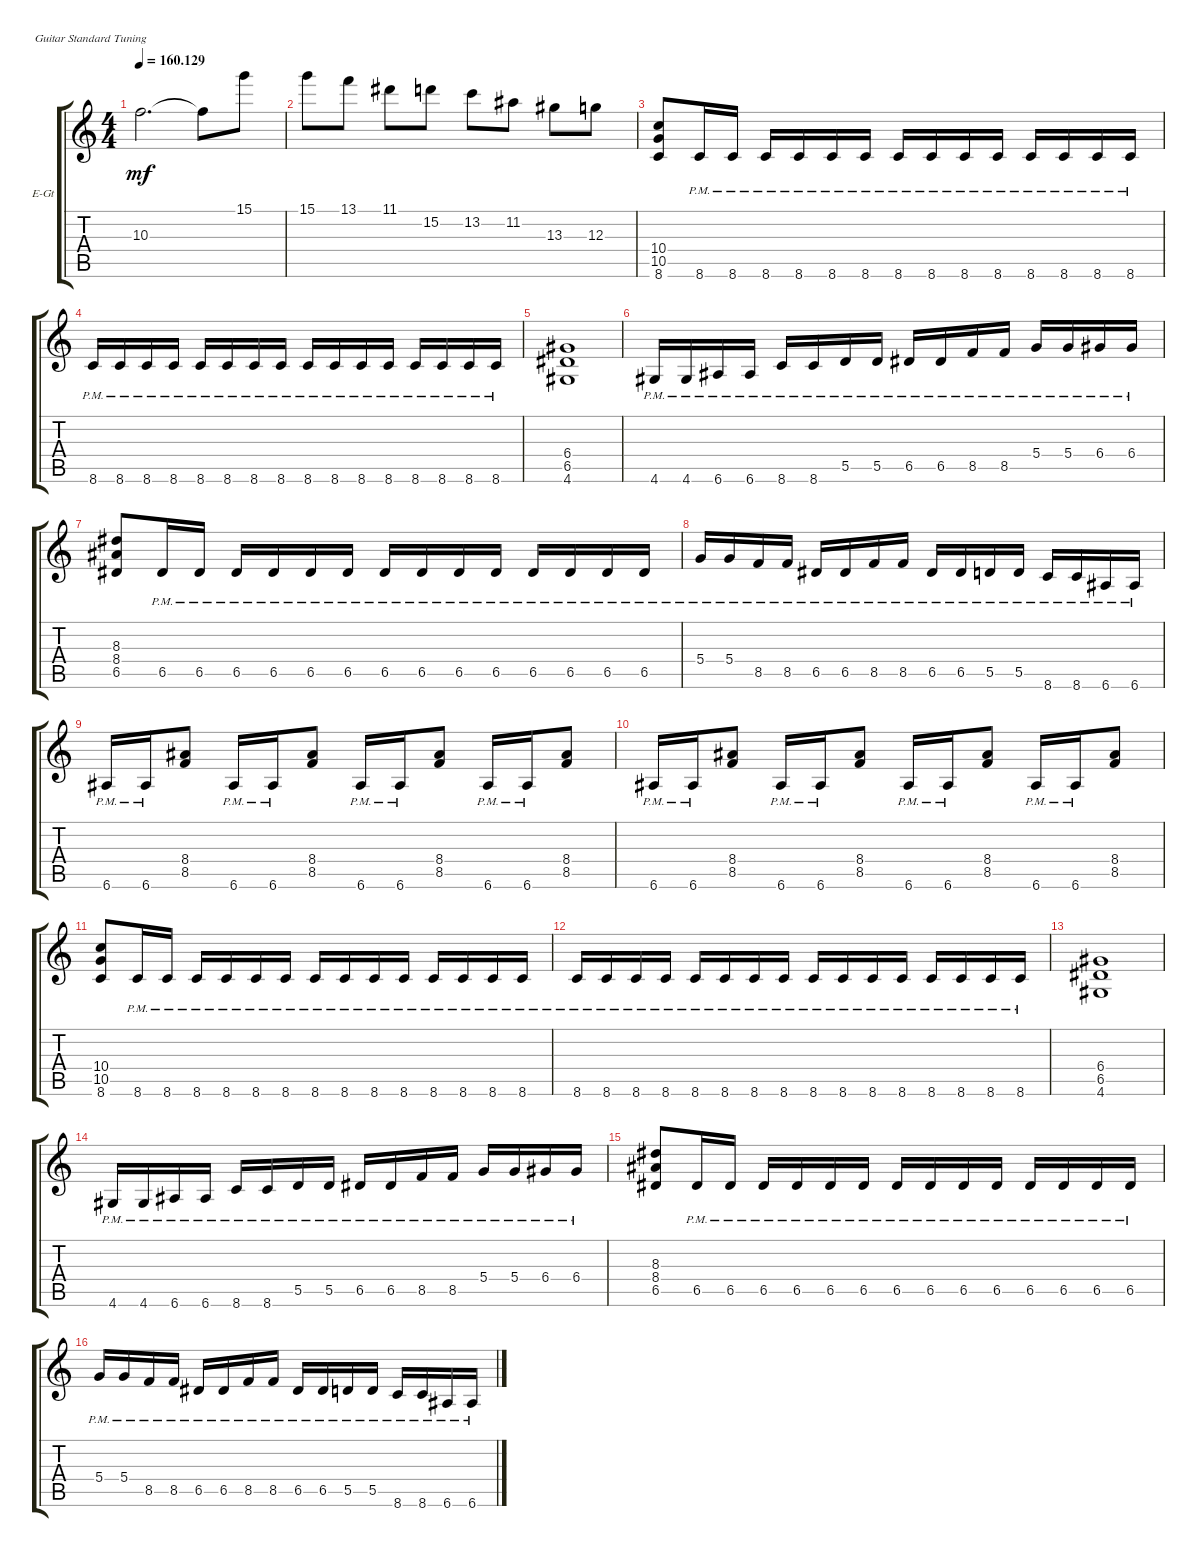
\defaultSystemsLayout 4
\bracketExtendMode groupsimilarinstruments
\firstSystemTrackNameOrientation horizontal
\otherSystemsTrackNameOrientation horizontal
\track ("Electric Guitar" "E-Gt") {instrument distortionguitar}
\staff {score tabs}
\tuning (E4 B3 G3 D3 A2 E2)
\ts (4 4)
\tempo
160.129
\accidentals auto
\clef g2
\ottava regular
\simile none
\ks c
10.3.2{d dy mf} 10.3{t}.8 15.1.8 |
15.1.8 13.1.8 11.1.8 15.2.8 13.2.8 11.2.8 13.3.8 12.3.8 |
(8.6 10.5 10.4).8 8.6{pm}.16 8.6{pm}.16 8.6{pm}.16 8.6{pm}.16 8.6{pm}.16 8.6{pm}.16 8.6{pm}.16 8.6{pm}.16 8.6{pm}.16 8.6{pm}.16 8.6{pm}.16 8.6{pm}.16 8.6{pm}.16 8.6{pm}.16 |
8.6{pm}.16 8.6{pm}.16 8.6{pm}.16 8.6{pm}.16 8.6{pm}.16 8.6{pm}.16 8.6{pm}.16 8.6{pm}.16 8.6{pm}.16 8.6{pm}.16 8.6{pm}.16 8.6{pm}.16 8.6{pm}.16 8.6{pm}.16 8.6{pm}.16 8.6{pm}.16 |
(4.6 6.5 6.4).1 |
4.6{pm}.16 4.6{pm}.16 6.6{pm}.16 6.6{pm}.16 8.6{pm}.16 8.6{pm}.16 5.5{pm}.16 5.5{pm}.16 6.5{pm}.16 6.5{pm}.16 8.5{pm}.16 8.5{pm}.16 5.4{pm}.16 5.4{pm}.16 6.4{pm}.16 6.4{pm}.16 |
(6.5 8.4 8.3).8 6.5{pm}.16 6.5{pm}.16 6.5{pm}.16 6.5{pm}.16 6.5{pm}.16 6.5{pm}.16 6.5{pm}.16 6.5{pm}.16 6.5{pm}.16 6.5{pm}.16 6.5{pm}.16 6.5{pm}.16 6.5{pm}.16 6.5{pm}.16 |
5.4{pm}.16 5.4{pm}.16 8.5{pm}.16 8.5{pm}.16 6.5{pm}.16 6.5{pm}.16 8.5{pm}.16 8.5{pm}.16 6.5{pm}.16 6.5{pm}.16 5.5{pm}.16 5.5{pm}.16 8.6{pm}.16 8.6{pm}.16 6.6{pm}.16 6.6{pm}.16 |
6.6{pm}.16 6.6{pm}.16 (8.5 8.4).8 6.6{pm}.16 6.6{pm}.16 (8.5 8.4).8 6.6{pm}.16 6.6{pm}.16 (8.5 8.4).8 6.6{pm}.16 6.6{pm}.16 (8.5 8.4).8 |
6.6{pm}.16 6.6{pm}.16 (8.5 8.4).8 6.6{pm}.16 6.6{pm}.16 (8.5 8.4).8 6.6{pm}.16 6.6{pm}.16 (8.5 8.4).8 6.6{pm}.16 6.6{pm}.16 (8.5 8.4).8 |
(8.6 10.5 10.4).8 8.6{pm}.16 8.6{pm}.16 8.6{pm}.16 8.6{pm}.16 8.6{pm}.16 8.6{pm}.16 8.6{pm}.16 8.6{pm}.16 8.6{pm}.16 8.6{pm}.16 8.6{pm}.16 8.6{pm}.16 8.6{pm}.16 8.6{pm}.16 |
8.6{pm}.16 8.6{pm}.16 8.6{pm}.16 8.6{pm}.16 8.6{pm}.16 8.6{pm}.16 8.6{pm}.16 8.6{pm}.16 8.6{pm}.16 8.6{pm}.16 8.6{pm}.16 8.6{pm}.16 8.6{pm}.16 8.6{pm}.16 8.6{pm}.16 8.6{pm}.16 |
(4.6 6.5 6.4).1 |
4.6{pm}.16 4.6{pm}.16 6.6{pm}.16 6.6{pm}.16 8.6{pm}.16 8.6{pm}.16 5.5{pm}.16 5.5{pm}.16 6.5{pm}.16 6.5{pm}.16 8.5{pm}.16 8.5{pm}.16 5.4{pm}.16 5.4{pm}.16 6.4{pm}.16 6.4{pm}.16 |
(6.5 8.4 8.3).8 6.5{pm}.16 6.5{pm}.16 6.5{pm}.16 6.5{pm}.16 6.5{pm}.16 6.5{pm}.16 6.5{pm}.16 6.5{pm}.16 6.5{pm}.16 6.5{pm}.16 6.5{pm}.16 6.5{pm}.16 6.5{pm}.16 6.5{pm}.16 |
5.4{pm}.16 5.4{pm}.16 8.5{pm}.16 8.5{pm}.16 6.5{pm}.16 6.5{pm}.16 8.5{pm}.16 8.5{pm}.16 6.5{pm}.16 6.5{pm}.16 5.5{pm}.16 5.5{pm}.16 8.6{pm}.16 8.6{pm}.16 6.6{pm}.16 6.6{pm}.16
